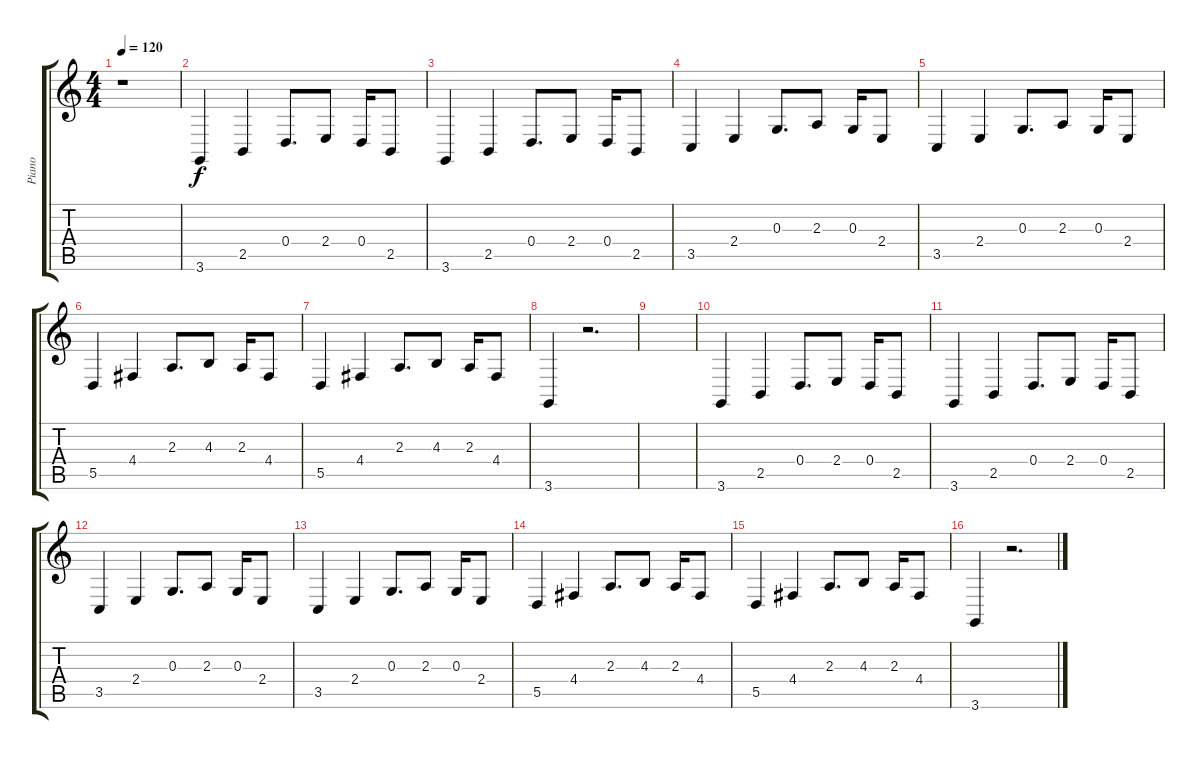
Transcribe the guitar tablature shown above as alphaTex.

\track ("Piano" "Piano") {instrument brightacousticpiano}
\staff {score tabs}
\tuning (E4 B3 G3 D3 A2 E2) {hide}
\ts (4 4)
\tempo 120
\clef g2
\ks c
r.1{dy f} |
3.6.4 2.5.4 0.4.8{d} 2.4.8 0.4.16 2.5.8 |
3.6.4 2.5.4 0.4.8{d} 2.4.8 0.4.16 2.5.8 |
3.5.4 2.4.4 0.3.8{d} 2.3.8 0.3.16 2.4.8 |
3.5.4 2.4.4 0.3.8{d} 2.3.8 0.3.16 2.4.8 |
5.5.4 4.4.4 2.3.8{d} 4.3.8 2.3.16 4.4.8 |
5.5.4 4.4.4 2.3.8{d} 4.3.8 2.3.16 4.4.8 |
3.6.4 r.2{d} |
|
3.6.4 2.5.4 0.4.8{d} 2.4.8 0.4.16 2.5.8 |
3.6.4 2.5.4 0.4.8{d} 2.4.8 0.4.16 2.5.8 |
3.5.4 2.4.4 0.3.8{d} 2.3.8 0.3.16 2.4.8 |
3.5.4 2.4.4 0.3.8{d} 2.3.8 0.3.16 2.4.8 |
5.5.4 4.4.4 2.3.8{d} 4.3.8 2.3.16 4.4.8 |
5.5.4 4.4.4 2.3.8{d} 4.3.8 2.3.16 4.4.8 |
3.6.4 r.2{d}
